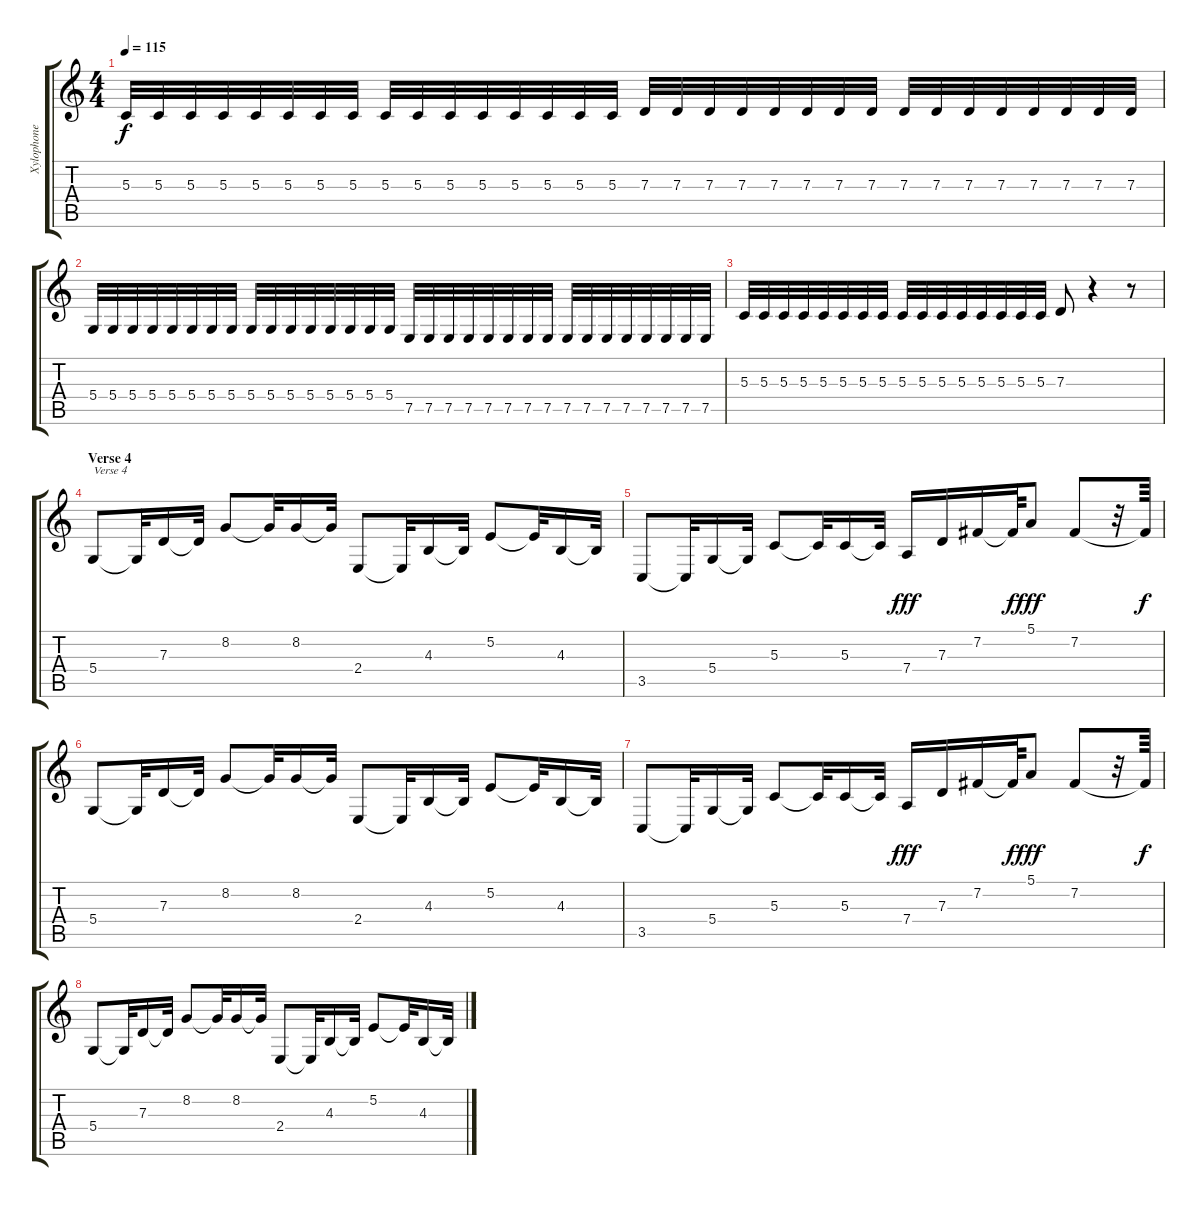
\track ("Xylophone" "Xylophone") {instrument xylophone}
\staff {score tabs}
\tuning (E4 B3 G3 D3 A2 E2) {hide}
\ts (4 4)
\tempo 115
\clef g2
\ks c
5.3.32{dy f} 5.3.32 5.3.32 5.3.32 5.3.32 5.3.32 5.3.32 5.3.32 5.3.32 5.3.32 5.3.32 5.3.32 5.3.32 5.3.32 5.3.32 5.3.32 7.3.32 7.3.32 7.3.32 7.3.32 7.3.32 7.3.32 7.3.32 7.3.32 7.3.32 7.3.32 7.3.32 7.3.32 7.3.32 7.3.32 7.3.32 7.3.32 |
5.4.32 5.4.32 5.4.32 5.4.32 5.4.32 5.4.32 5.4.32 5.4.32 5.4.32 5.4.32 5.4.32 5.4.32 5.4.32 5.4.32 5.4.32 5.4.32 7.5.32 7.5.32 7.5.32 7.5.32 7.5.32 7.5.32 7.5.32 7.5.32 7.5.32 7.5.32 7.5.32 7.5.32 7.5.32 7.5.32 7.5.32 7.5.32 |
5.3.32 5.3.32 5.3.32 5.3.32 5.3.32 5.3.32 5.3.32 5.3.32 5.3.32 5.3.32 5.3.32 5.3.32 5.3.32 5.3.32 5.3.32 5.3.32 7.3.8 r.4 r.8 |
\section ("" "Verse 4")
5.4.8{txt "Verse 4"} 5.4{t}.32 7.3.16 7.3{t}.32 8.2.8 8.2{t}.32 8.2.16 8.2{t}.32 2.4.8 2.4{t}.32 4.3.16 4.3{t}.32 5.2.8 5.2{t}.32 4.3.16 4.3{t}.32 |
3.5.8 3.5{t}.32 5.4.16 5.4{t}.32 5.3.8 5.3{t}.32 5.3.16 5.3{t}.32 7.4.16{dy fff} 7.3.16 7.2.16 7.2{t}.64{dy f} 5.1.8{dy fff} 7.2.8 r.32 7.2{t}.64{dy f} |
5.4.8 5.4{t}.32 7.3.16 7.3{t}.32 8.2.8 8.2{t}.32 8.2.16 8.2{t}.32 2.4.8 2.4{t}.32 4.3.16 4.3{t}.32 5.2.8 5.2{t}.32 4.3.16 4.3{t}.32 |
3.5.8 3.5{t}.32 5.4.16 5.4{t}.32 5.3.8 5.3{t}.32 5.3.16 5.3{t}.32 7.4.16{dy fff} 7.3.16 7.2.16 7.2{t}.64{dy f} 5.1.8{dy fff} 7.2.8 r.32 7.2{t}.64{dy f} |
5.4.8 5.4{t}.32 7.3.16 7.3{t}.32 8.2.8 8.2{t}.32 8.2.16 8.2{t}.32 2.4.8 2.4{t}.32 4.3.16 4.3{t}.32 5.2.8 5.2{t}.32 4.3.16 4.3{t}.32
